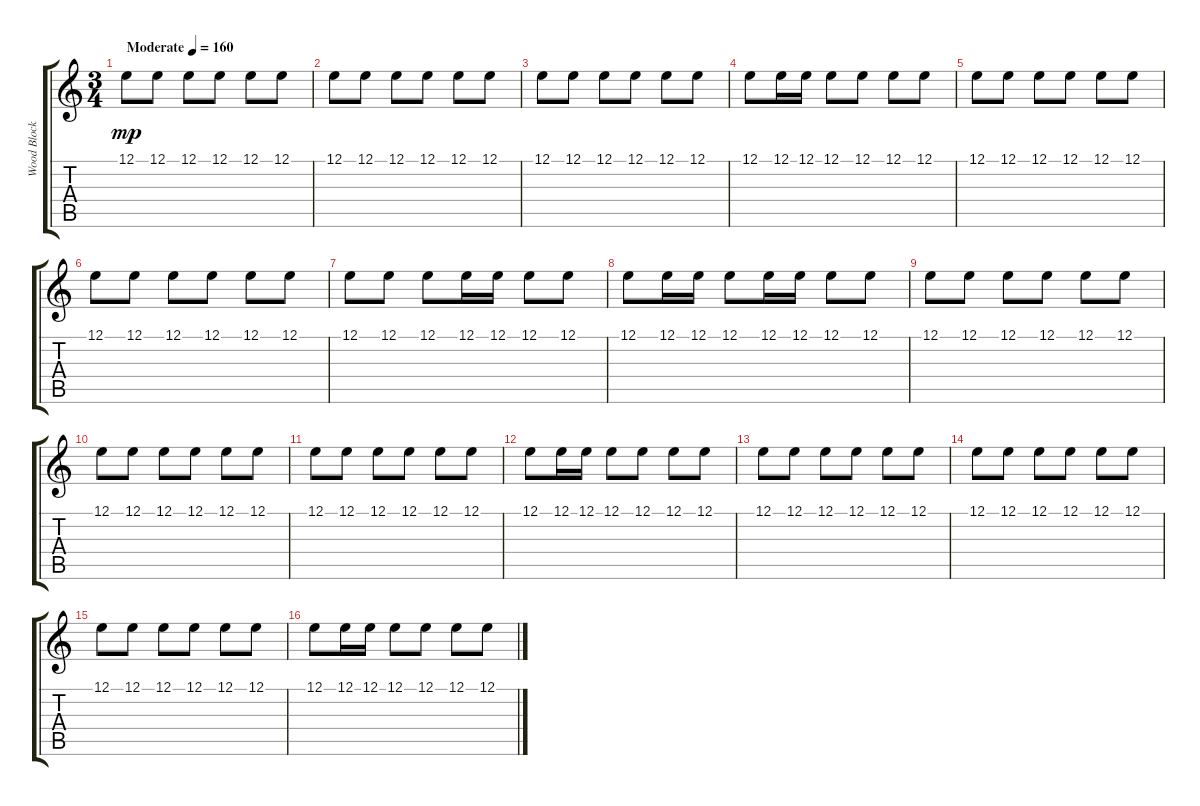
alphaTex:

\track ("Wood Block" "Wood Block") {instrument woodblock}
\staff {score tabs}
\tuning (E4 B3 G3 D3 A2 E2) {hide}
\ts (3 4)
\tempo (160 "Moderate")
\clef g2
\ks c
12.1.8{dy mp instrument woodblock} 12.1.8 12.1.8 12.1.8 12.1.8 12.1.8 |
12.1.8 12.1.8 12.1.8 12.1.8 12.1.8 12.1.8 |
12.1.8 12.1.8 12.1.8 12.1.8 12.1.8 12.1.8 |
12.1.8 12.1.16 12.1.16 12.1.8 12.1.8 12.1.8 12.1.8 |
12.1.8 12.1.8 12.1.8 12.1.8 12.1.8 12.1.8 |
12.1.8 12.1.8 12.1.8 12.1.8 12.1.8 12.1.8 |
12.1.8 12.1.8 12.1.8 12.1.16 12.1.16 12.1.8 12.1.8 |
12.1.8 12.1.16 12.1.16 12.1.8 12.1.16 12.1.16 12.1.8 12.1.8 |
12.1.8 12.1.8 12.1.8 12.1.8 12.1.8 12.1.8 |
12.1.8 12.1.8 12.1.8 12.1.8 12.1.8 12.1.8 |
12.1.8 12.1.8 12.1.8 12.1.8 12.1.8 12.1.8 |
12.1.8 12.1.16 12.1.16 12.1.8 12.1.8 12.1.8 12.1.8 |
12.1.8 12.1.8 12.1.8 12.1.8 12.1.8 12.1.8 |
12.1.8 12.1.8 12.1.8 12.1.8 12.1.8 12.1.8 |
12.1.8 12.1.8 12.1.8 12.1.8 12.1.8 12.1.8 |
12.1.8 12.1.16 12.1.16 12.1.8 12.1.8 12.1.8 12.1.8
